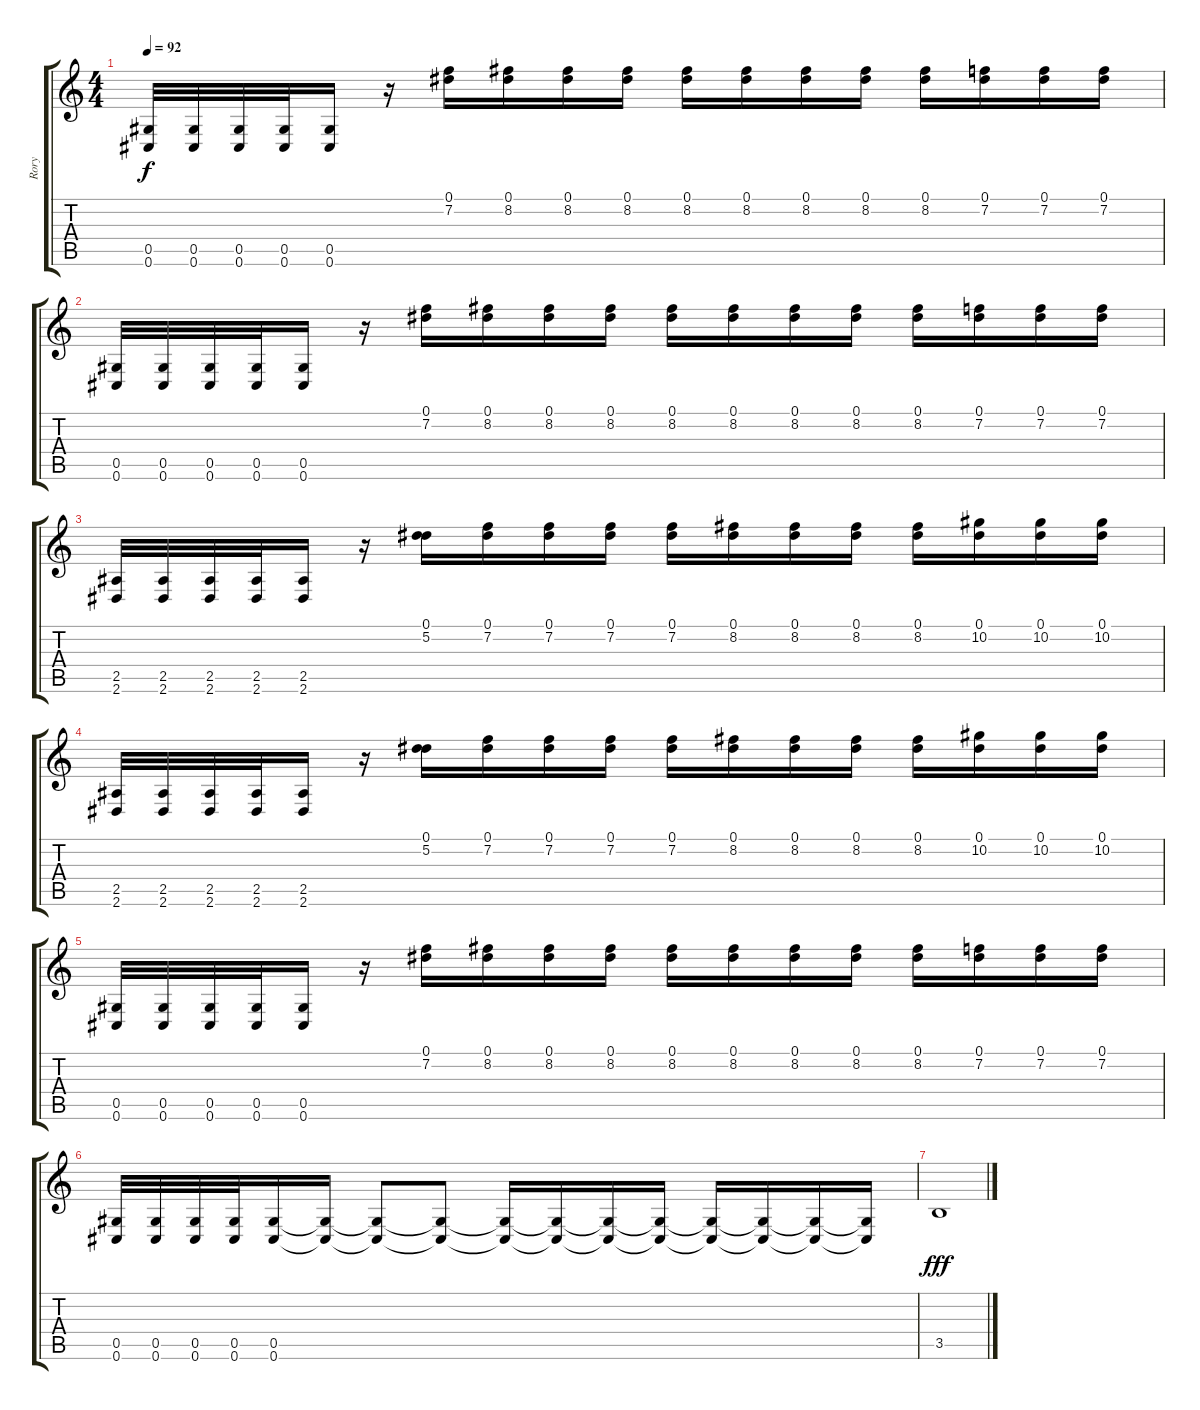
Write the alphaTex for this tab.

\track ("Rory" "Rory") {instrument distortionguitar}
\staff {score tabs}
\tuning (Eb4 Bb3 Gb3 Db3 Ab2 Db2) {hide}
\ts (4 4)
\tempo 92
\clef g2
\ks c
(0.5 0.6).32{dy f} (0.5 0.6).32 (0.5 0.6).32 (0.5 0.6).32 (0.5 0.6).16 r.16 (0.1 7.2).16 (0.1 8.2).16 (0.1 8.2).16 (0.1 8.2).16 (0.1 8.2).16 (0.1 8.2).16 (0.1 8.2).16 (0.1 8.2).16 (0.1 8.2).16 (0.1 7.2).16 (0.1 7.2).16 (0.1 7.2).16 |
(0.5 0.6).32 (0.5 0.6).32 (0.5 0.6).32 (0.5 0.6).32 (0.5 0.6).16 r.16 (0.1 7.2).16 (0.1 8.2).16 (0.1 8.2).16 (0.1 8.2).16 (0.1 8.2).16 (0.1 8.2).16 (0.1 8.2).16 (0.1 8.2).16 (0.1 8.2).16 (0.1 7.2).16 (0.1 7.2).16 (0.1 7.2).16 |
(2.5 2.6).32 (2.5 2.6).32 (2.5 2.6).32 (2.5 2.6).32 (2.5 2.6).16 r.16 (0.1 5.2).16 (0.1 7.2).16 (0.1 7.2).16 (0.1 7.2).16 (0.1 7.2).16 (0.1 8.2).16 (0.1 8.2).16 (0.1 8.2).16 (0.1 8.2).16 (0.1 10.2).16 (0.1 10.2).16 (0.1 10.2).16 |
(2.5 2.6).32 (2.5 2.6).32 (2.5 2.6).32 (2.5 2.6).32 (2.5 2.6).16 r.16 (0.1 5.2).16 (0.1 7.2).16 (0.1 7.2).16 (0.1 7.2).16 (0.1 7.2).16 (0.1 8.2).16 (0.1 8.2).16 (0.1 8.2).16 (0.1 8.2).16 (0.1 10.2).16 (0.1 10.2).16 (0.1 10.2).16 |
(0.5 0.6).32 (0.5 0.6).32 (0.5 0.6).32 (0.5 0.6).32 (0.5 0.6).16 r.16 (0.1 7.2).16 (0.1 8.2).16 (0.1 8.2).16 (0.1 8.2).16 (0.1 8.2).16 (0.1 8.2).16 (0.1 8.2).16 (0.1 8.2).16 (0.1 8.2).16 (0.1 7.2).16 (0.1 7.2).16 (0.1 7.2).16 |
(0.5 0.6).32 (0.5 0.6).32 (0.5 0.6).32 (0.5 0.6).32 (0.5 0.6).16 (0.5{t} 0.6{t}).16 (0.5{t} 0.6{t}).8 (0.5{t} 0.6{t}).8 (0.5{t} 0.6{t}).16 (0.5{t} 0.6{t}).16 (0.5{t} 0.6{t}).16 (0.5{t} 0.6{t}).16 (0.5{t} 0.6{t}).16 (0.5{t} 0.6{t}).16 (0.5{t} 0.6{t}).16 (0.5{t} 0.6{t}).16 |
3.5.1{dy fff volume 0}
